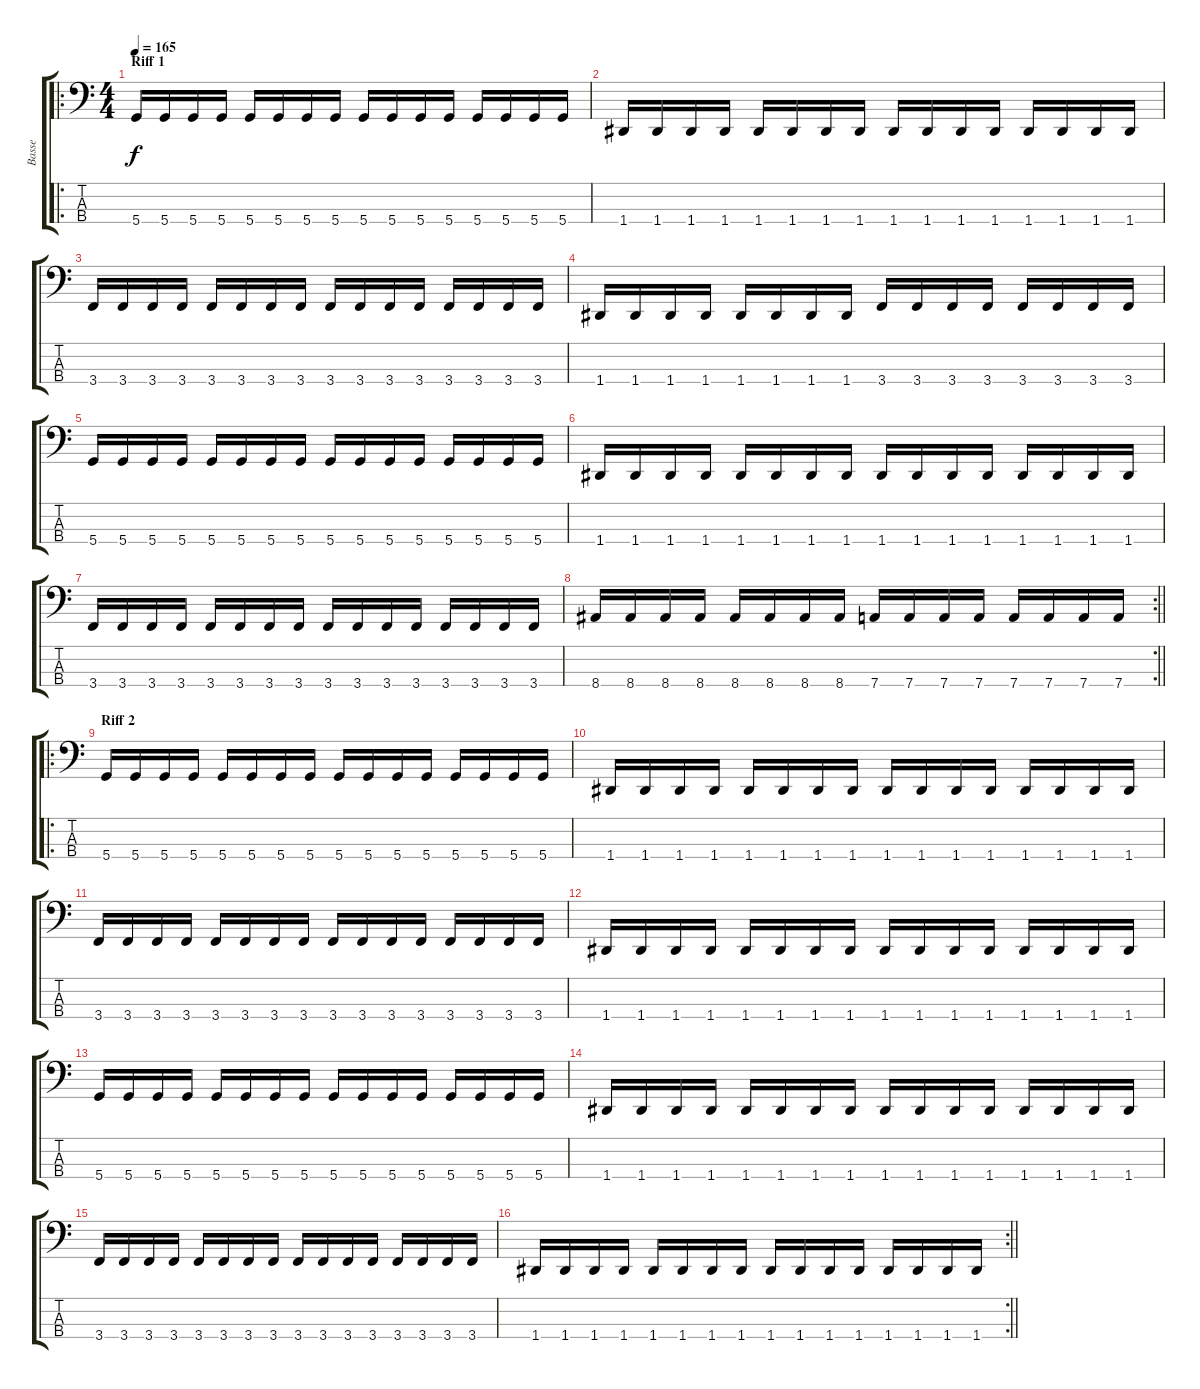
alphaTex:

\track ("Basse" "Basse") {instrument electricbassfinger}
\staff {score tabs}
\tuning (F2 C2 G1 D1) {hide}
\ro
\ts (4 4)
\section ("" "Riff 1")
\tempo 165
\clef f4
\ks c
5.4.16{dy f} 5.4.16 5.4.16 5.4.16 5.4.16 5.4.16 5.4.16 5.4.16 5.4.16 5.4.16 5.4.16 5.4.16 5.4.16 5.4.16 5.4.16 5.4.16 |
1.4.16 1.4.16 1.4.16 1.4.16 1.4.16 1.4.16 1.4.16 1.4.16 1.4.16 1.4.16 1.4.16 1.4.16 1.4.16 1.4.16 1.4.16 1.4.16 |
3.4.16 3.4.16 3.4.16 3.4.16 3.4.16 3.4.16 3.4.16 3.4.16 3.4.16 3.4.16 3.4.16 3.4.16 3.4.16 3.4.16 3.4.16 3.4.16 |
1.4.16 1.4.16 1.4.16 1.4.16 1.4.16 1.4.16 1.4.16 1.4.16 3.4.16 3.4.16 3.4.16 3.4.16 3.4.16 3.4.16 3.4.16 3.4.16 |
5.4.16 5.4.16 5.4.16 5.4.16 5.4.16 5.4.16 5.4.16 5.4.16 5.4.16 5.4.16 5.4.16 5.4.16 5.4.16 5.4.16 5.4.16 5.4.16 |
1.4.16 1.4.16 1.4.16 1.4.16 1.4.16 1.4.16 1.4.16 1.4.16 1.4.16 1.4.16 1.4.16 1.4.16 1.4.16 1.4.16 1.4.16 1.4.16 |
3.4.16 3.4.16 3.4.16 3.4.16 3.4.16 3.4.16 3.4.16 3.4.16 3.4.16 3.4.16 3.4.16 3.4.16 3.4.16 3.4.16 3.4.16 3.4.16 |
\rc 2
\barLineRight lightlight
8.4.16 8.4.16 8.4.16 8.4.16 8.4.16 8.4.16 8.4.16 8.4.16 7.4.16 7.4.16 7.4.16 7.4.16 7.4.16 7.4.16 7.4.16 7.4.16 |
\ro
\section ("" "Riff 2")
5.4.16 5.4.16 5.4.16 5.4.16 5.4.16 5.4.16 5.4.16 5.4.16 5.4.16 5.4.16 5.4.16 5.4.16 5.4.16 5.4.16 5.4.16 5.4.16 |
1.4.16 1.4.16 1.4.16 1.4.16 1.4.16 1.4.16 1.4.16 1.4.16 1.4.16 1.4.16 1.4.16 1.4.16 1.4.16 1.4.16 1.4.16 1.4.16 |
3.4.16 3.4.16 3.4.16 3.4.16 3.4.16 3.4.16 3.4.16 3.4.16 3.4.16 3.4.16 3.4.16 3.4.16 3.4.16 3.4.16 3.4.16 3.4.16 |
1.4.16 1.4.16 1.4.16 1.4.16 1.4.16 1.4.16 1.4.16 1.4.16 1.4.16 1.4.16 1.4.16 1.4.16 1.4.16 1.4.16 1.4.16 1.4.16 |
5.4.16 5.4.16 5.4.16 5.4.16 5.4.16 5.4.16 5.4.16 5.4.16 5.4.16 5.4.16 5.4.16 5.4.16 5.4.16 5.4.16 5.4.16 5.4.16 |
1.4.16 1.4.16 1.4.16 1.4.16 1.4.16 1.4.16 1.4.16 1.4.16 1.4.16 1.4.16 1.4.16 1.4.16 1.4.16 1.4.16 1.4.16 1.4.16 |
3.4.16 3.4.16 3.4.16 3.4.16 3.4.16 3.4.16 3.4.16 3.4.16 3.4.16 3.4.16 3.4.16 3.4.16 3.4.16 3.4.16 3.4.16 3.4.16 |
\rc 2
\barLineRight lightlight
1.4.16 1.4.16 1.4.16 1.4.16 1.4.16 1.4.16 1.4.16 1.4.16 1.4.16 1.4.16 1.4.16 1.4.16 1.4.16 1.4.16 1.4.16 1.4.16
